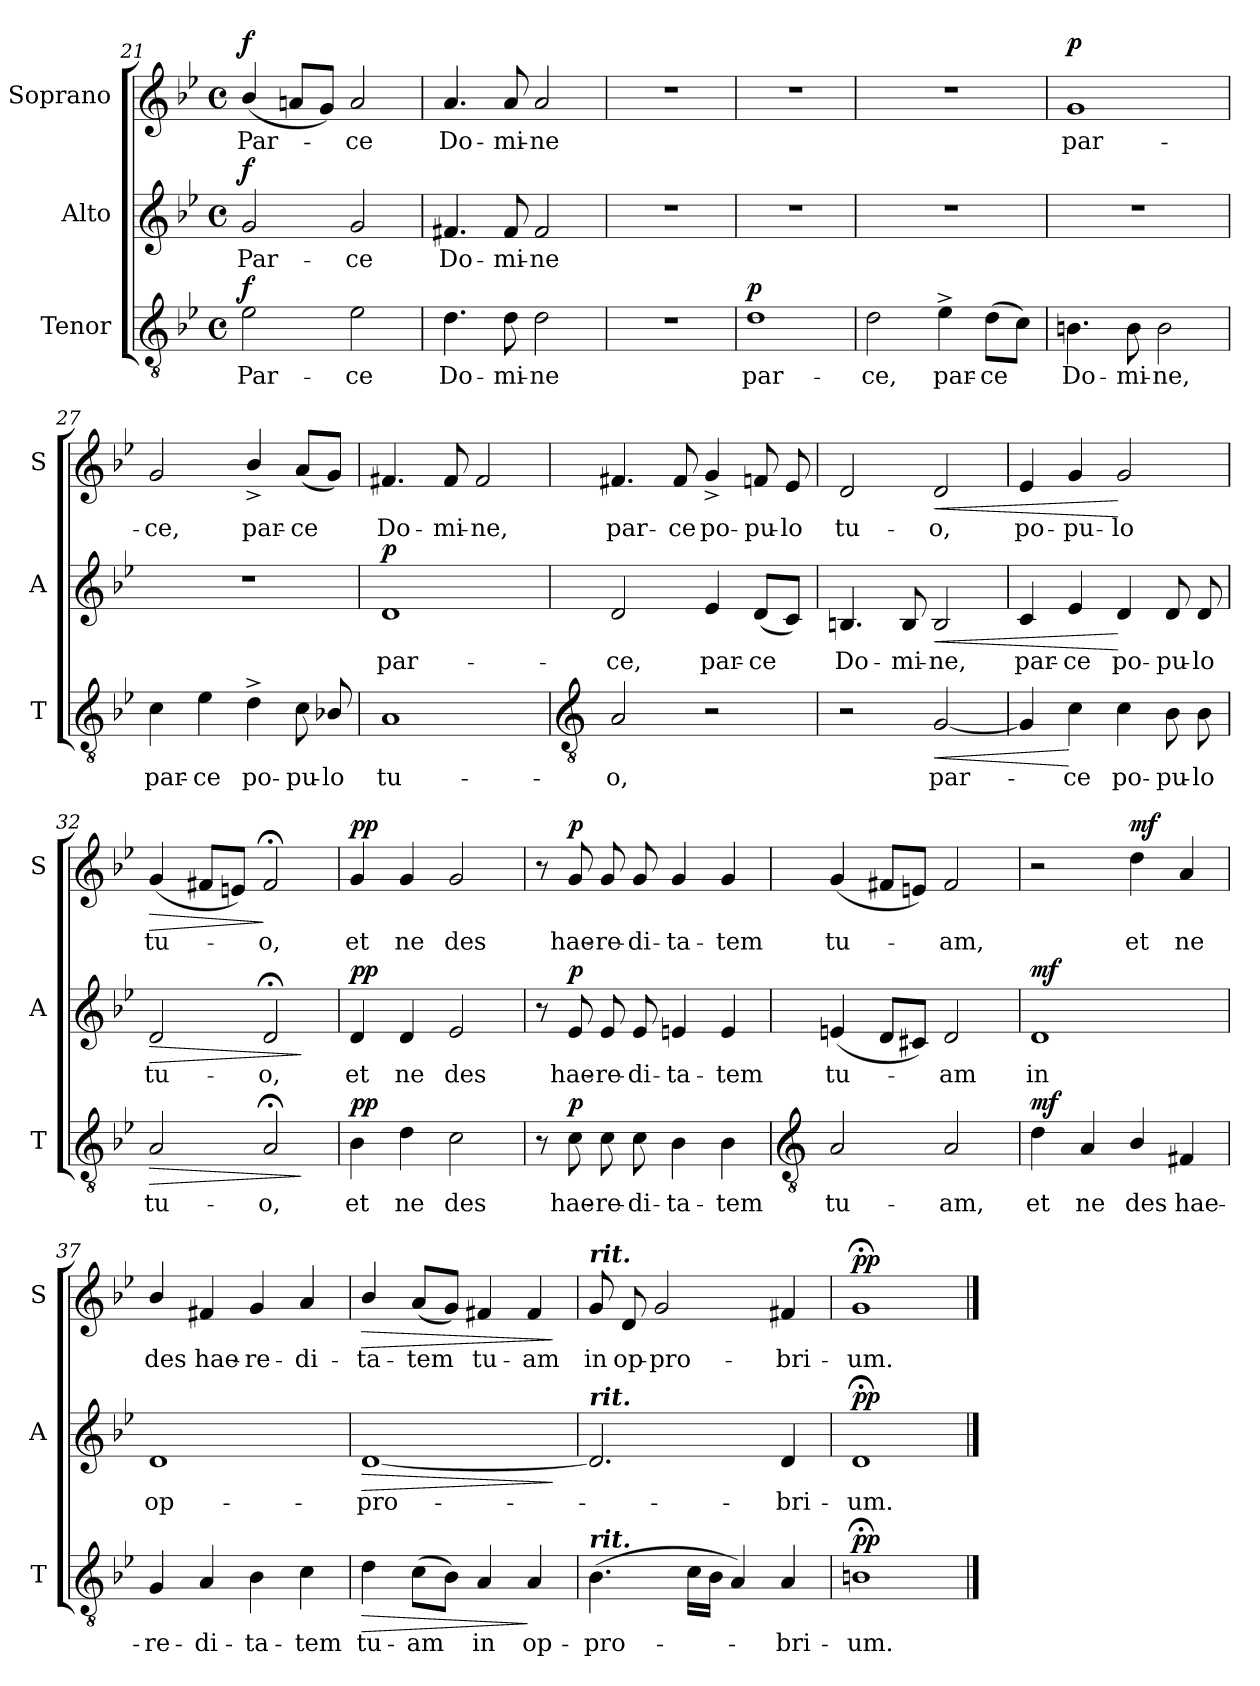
**kern	**text	**dynam	**kern	**text	**dynam	**kern	**text	**dynam
*part3	*part3	*part3	*part2	*part2	*part2	*part1	*part1	*part1
*staff3	*staff3	*staff3	*staff2	*staff2	*staff2	*staff1	*staff1	*staff1
*I"Tenor	*	*	*I"Alto	*	*	*I"Soprano	*	*
*I'T	*	*	*I'A	*	*	*I'S	*	*
!!LO:LB:g=z
*clefGv2	*	*	*clefG2	*	*	*clefG2	*	*
*k[b-e-]	*	*	*k[b-e-]	*	*	*k[b-e-]	*	*
*B-:	*	*	*B-:	*	*	*B-:	*	*
*M4/4	*	*	*M4/4	*	*	*M4/4	*	*
*met(c)	*	*	*met(c)	*	*	*met(c)	*	*
=21	=21	=21	=21	=21	=21	=21	=21	=21
!	!LO:LY:b	!LO:DY:b	!	!LO:LY:b	!LO:DY:b	!	!LO:LY:b	!LO:DY:b
2e-	Par-	f	2g	Par-	f	(<4b-/	Par-	f
.	.	.	.	.	.	8anL	.	.
.	.	.	.	.	.	8gJ)	.	.
!	!LO:LY:b	!	!	!LO:LY:b	!	!	!LO:LY:b	!
2e-	-ce	.	2g	-ce	.	2a	ce	.
=22	=22	=22	=22	=22	=22	=22	=22	=22
!	!LO:LY:b	!	!	!LO:LY:b	!	!	!LO:LY:b	!
4.d	Do-	.	4.f#X	Do-	.	4.a	Do-	.
!	!LO:LY:b	!	!	!LO:LY:b	!	!	!LO:LY:b	!
8d	-mi-	.	8f#	-mi-	.	8a	-mi-	.
!	!LO:LY:b	!	!	!LO:LY:b	!	!	!LO:LY:b	!
2d	-ne	.	2f#	-ne	.	2a	-ne	.
=23	=23	=23	=23	=23	=23	=23	=23	=23
1r	.	.	1r	.	.	1r	.	.
=24	=24	=24	=24	=24	=24	=24	=24	=24
!	!LO:LY:b	!LO:DY:b	!	!	!	!	!	!
1d	par-	p	1r	.	.	1r	.	.
=25	=25	=25	=25	=25	=25	=25	=25	=25
!	!LO:LY:b	!	!	!	!	!	!	!
2d	-ce,	.	1r	.	.	1r	.	.
!	!LO:LY:b	!	!	!	!	!	!	!
4e-^	par-	.	.	.	.	.	.	.
!	!LO:LY:b	!	!	!	!	!	!	!
(>8dL	-ce	.	.	.	.	.	.	.
8cJ)	.	.	.	.	.	.	.	.
=26	=26	=26	=26	=26	=26	=26	=26	=26
!	!LO:LY:b	!	!	!	!	!	!LO:LY:b	!LO:DY:b
4.Bn	Do-	.	1r	.	.	1g	par-	p
!	!LO:LY:b	!	!	!	!	!	!	!
8B	-mi-	.	.	.	.	.	.	.
!	!LO:LY:b	!	!	!	!	!	!	!
2B	-ne,	.	.	.	.	.	.	.
=27	=27	=27	=27	=27	=27	=27	=27	=27
!	!LO:LY:b	!	!	!	!	!	!LO:LY:b	!
4c	par-	.	1r	.	.	2g	-ce,	.
!	!LO:LY:b	!	!	!	!	!	!	!
4e-	-ce	.	.	.	.	.	.	.
!	!LO:LY:b	!	!	!	!	!	!LO:LY:b	!
4d^	po-	.	.	.	.	4b-^/	par-	.
!	!LO:LY:b	!	!	!	!	!	!LO:LY:b	!
8c	-pu-	.	.	.	.	(<8aL	-ce	.
!	!LO:LY:b	!	!	!	!	!	!	!
8B-X/	-lo	.	.	.	.	8gJ)	.	.
=28	=28	=28	=28	=28	=28	=28	=28	=28
!	!LO:LY:b	!	!	!LO:LY:b	!LO:DY:b	!	!LO:LY:b	!
1A	tu-	.	1d	par-	p	4.f#X	Do-	.
!	!	!	!	!	!	!	!LO:LY:b	!
.	.	.	.	.	.	8f#	-mi-	.
!	!	!	!	!	!	!	!LO:LY:b	!
.	.	.	.	.	.	2f#	-ne,	.
!!LO:LB:g=z
=29	=29	=29	=29	=29	=29	=29	=29	=29
*clefGv2	*	*	*	*	*	*	*	*
!	!LO:LY:b	!	!	!LO:LY:b	!	!	!LO:LY:b	!
2A	-o,	.	2d	-ce,	.	4.f#X	par-	.
!	!	!	!	!	!	!	!LO:LY:b	!
.	.	.	.	.	.	8f#	-ce	.
!	!	!	!	!LO:LY:b	!	!	!LO:LY:b	!
2r	.	.	4e-	par-	.	4g^	po-	.
!	!	!	!	!LO:LY:b	!	!	!LO:LY:b	!
.	.	.	(<8dL	-ce	.	8fn	-pu-	.
!	!	!	!	!	!	!	!LO:LY:b	!
.	.	.	8cJ)	.	.	8e-	-lo	.
=30	=30	=30	=30	=30	=30	=30	=30	=30
!	!	!	!	!LO:LY:b	!	!	!LO:LY:b	!
2r	.	.	4.Bn	Do-	.	2d	tu-	.
!	!	!	!	!LO:LY:b	!	!	!	!
.	.	.	8B	-mi-	.	.	.	.
!	!LO:LY:b	!LO:HP:b	!	!LO:LY:b	!LO:HP:b	!	!LO:LY:b	!LO:HP:b
[2G	par-	<	2B	-ne,	<	2d	-o,	<
=31	=31	=31	=31	=31	=31	=31	=31	=31
!	!	!	!	!LO:LY:b	!	!	!LO:LY:b	!
4G]	.	.	4c	par-	.	4e-	po-	.
!	!LO:LY:b	!	!	!LO:LY:b	!	!	!LO:LY:b	!
4c	ce	[	4e-	-ce	.	4g	-pu-	.
!	!LO:LY:b	!	!	!LO:LY:b	!	!	!LO:LY:b	!
4c	po-	.	4d	po-	[	2g	-lo	[
!	!LO:LY:b	!	!	!LO:LY:b	!	!	!	!
8B-	-pu-	.	8d	-pu-	.	.	.	.
!	!LO:LY:b	!	!	!LO:LY:b	!	!	!	!
8B-	-lo	.	8d	-lo	.	.	.	.
=32	=32	=32	=32	=32	=32	=32	=32	=32
!	!LO:LY:b	!LO:HP:b	!	!LO:LY:b	!LO:HP:b	!	!LO:LY:b	!LO:HP:b
2A	tu-	>	2d	tu-	>	(<4g	tu-	>
.	.	.	.	.	.	8f#XL	.	.
.	.	.	.	.	.	8enJ)	.	.
!	!LO:LY:b	!	!	!LO:LY:b	!	!	!LO:LY:b	!
2A;<	-o,	.	2d;<	-o,	.	2f#;<	o,	]
.	.	]	.	.	]	.	.	.
=33	=33	=33	=33	=33	=33	=33	=33	=33
!	!LO:LY:b	!LO:DY:b	!	!LO:LY:b	!LO:DY:b	!	!LO:LY:b	!LO:DY:b
4B-	et	pp	4d	et	pp	4g	et	pp
!	!LO:LY:b	!	!	!LO:LY:b	!	!	!LO:LY:b	!
4d	ne	.	4d	ne	.	4g	ne	.
!	!LO:LY:b	!	!	!LO:LY:b	!	!	!LO:LY:b	!
2c	des	.	2e-	des	.	2g	des	.
=34	=34	=34	=34	=34	=34	=34	=34	=34
8r	.	.	8r	.	.	8r	.	.
!	!LO:LY:b	!LO:DY:b	!	!LO:LY:b	!LO:DY:b	!	!LO:LY:b	!LO:DY:b
8c	hae-	p	8e-	hae-	p	8g	hae-	p
!	!LO:LY:b	!	!	!LO:LY:b	!	!	!LO:LY:b	!
8c	-re-	.	8e-	-re-	.	8g	-re-	.
!	!LO:LY:b	!	!	!LO:LY:b	!	!	!LO:LY:b	!
8c	-di-	.	8e-	-di-	.	8g	-di-	.
!	!LO:LY:b	!	!	!LO:LY:b	!	!	!LO:LY:b	!
4B-	-ta-	.	4en	-ta-	.	4g	-ta-	.
!	!LO:LY:b	!	!	!LO:LY:b	!	!	!LO:LY:b	!
4B-	-tem	.	4e	-tem	.	4g	-tem	.
!!LO:LB:g=z
=35	=35	=35	=35	=35	=35	=35	=35	=35
*clefGv2	*	*	*	*	*	*	*	*
!	!LO:LY:b	!	!	!LO:LY:b	!	!	!LO:LY:b	!
2A	tu-	.	(<4en	tu-	.	(<4g	tu-	.
.	.	.	8dL	.	.	8f#XL	.	.
.	.	.	8c#XJ)	.	.	8enJ)	.	.
!	!LO:LY:b	!	!	!LO:LY:b	!	!	!LO:LY:b	!
2A	-am,	.	2d	am	.	2f#	am,	.
=36	=36	=36	=36	=36	=36	=36	=36	=36
!	!LO:LY:b	!LO:DY:b	!	!LO:LY:b	!LO:DY:b	!	!	!
4d	et	mf	1d	in	mf	2r	.	.
!	!LO:LY:b	!	!	!	!	!	!	!
4A	ne	.	.	.	.	.	.	.
!	!LO:LY:b	!	!	!	!	!	!LO:LY:b	!LO:DY:b
4B-/	des	.	.	.	.	4dd	et	mf
!	!LO:LY:b	!	!	!	!	!	!LO:LY:b	!
4F#X	hae-	.	.	.	.	4a	ne	.
=37	=37	=37	=37	=37	=37	=37	=37	=37
!	!LO:LY:b	!	!	!LO:LY:b	!	!	!LO:LY:b	!
4G	-re-	.	1d	op-	.	4b-/	des	.
!	!LO:LY:b	!	!	!	!	!	!LO:LY:b	!
4A	-di-	.	.	.	.	4f#X	hae-	.
!	!LO:LY:b	!	!	!	!	!	!LO:LY:b	!
4B-	-ta-	.	.	.	.	4g	-re-	.
!	!LO:LY:b	!	!	!	!	!	!LO:LY:b	!
4c	-tem	.	.	.	.	4a	-di-	.
=38	=38	=38	=38	=38	=38	=38	=38	=38
!	!LO:LY:b	!LO:HP:b	!	!LO:LY:b	!LO:HP:b	!	!LO:LY:b	!LO:HP:b
4d	tu-	>	[1d	-pro-	>	4b-/	-ta-	>
!	!LO:LY:b	!	!	!	!	!	!LO:LY:b	!
(>8cL	-am	.	.	.	.	(<8aL	-tem	.
8B-J)	.	.	.	.	.	8gJ)	.	.
!	!LO:LY:b	!	!	!	!	!	!LO:LY:b	!
4A	in	.	.	.	.	4f#X	tu-	.
!	!LO:LY:b	!	!	!	!	!	!LO:LY:b	!
4A	op-	]	.	.	.	4f#	-am	.
.	.	.	.	.	]	.	.	]
=39	=39	=39	=39	=39	=39	=39	=39	=39
!	!	!	!	!	!	!LO:TX:a:Bi:t=rit.	!	!
!	!	!	!LO:TX:a:Bi:t=rit.	!	!	!	!	!
!LO:TX:a:Bi:t=rit.	!	!	!	!	!	!	!	!
!	!LO:LY:b	!	!	!	!	!	!LO:LY:b	!
(>4.B-	-pro-	.	2.d]	.	.	8g	in	.
!	!	!	!	!	!	!	!LO:LY:b	!
.	.	.	.	.	.	8d	op-	.
!	!	!	!	!	!	!	!LO:LY:b	!
.	.	.	.	.	.	2g	-pro-	.
16cLL	.	.	.	.	.	.	.	.
16B-JJ	.	.	.	.	.	.	.	.
4A)	.	.	.	.	.	.	.	.
!	!LO:LY:b	!	!	!LO:LY:b	!	!	!LO:LY:b	!
4A	bri-	.	4d	bri-	.	4f#X	-bri-	.
=40	=40	=40	=40	=40	=40	=40	=40	=40
!	!LO:LY:b	!LO:DY:b	!	!LO:LY:b	!LO:DY:b	!	!LO:LY:b	!LO:DY:b
1Bn;<	um.	pp	1d;<	um.	pp	1g;<	um.	pp
==	==	==	==	==	==	==	==	==
*-	*-	*-	*-	*-	*-	*-	*-	*-
